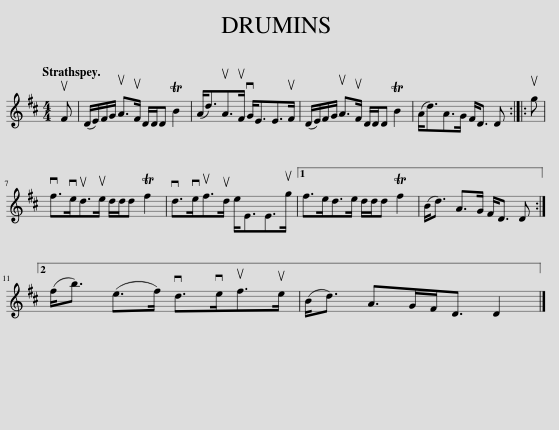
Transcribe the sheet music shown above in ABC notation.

X:1
L:1/8
Q:1/4=120
M:4/4
I:linebreak $
K:D
V:1 treble
V:1
 uF | (D/E/)F/G/ uA>uF D/D/D TB2 | (A<d)uA>uF vG<EE>uF | (D/E/)F/G/ uA>uF D/D/D TB2 | (A<d)A>G F<D D :: %5
 ug |$ vf>veud>ue d/d/d Tf2 | vd>veuf>ud e<EE>ug |1 f>ed>e d/d/d Tf2 | (B<d) A>G F<D D :|2$ %10
 (f<b) (e>f) vd>veuf>ue | (B<d) A>GF<D D2 |] %12
